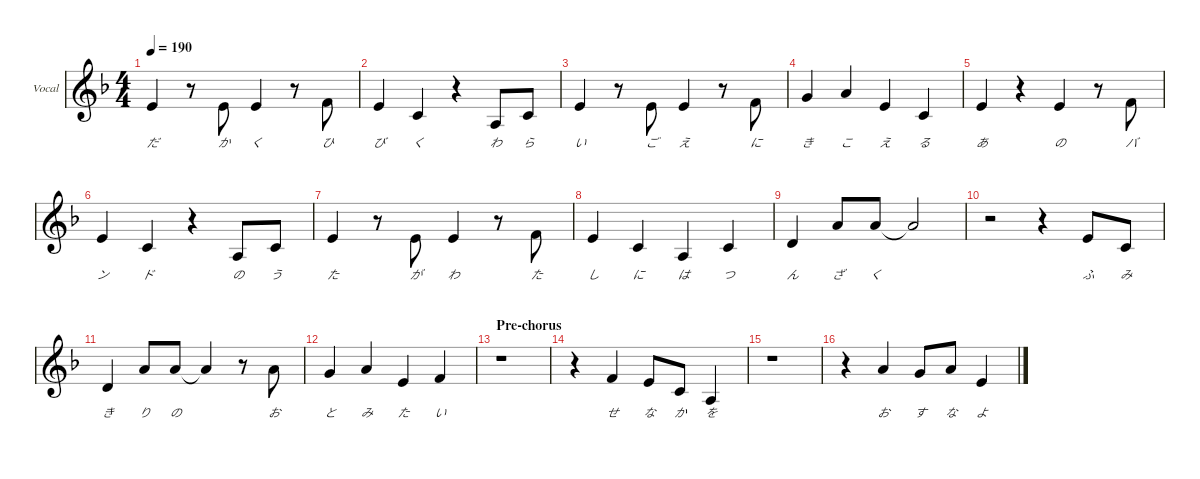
\defaultSystemsLayout 4
\hideDynamics
\bracketExtendMode nobrackets
\firstSystemTrackNameOrientation horizontal
\track ("Vocal" "Vocal") {defaultSystemsLayout 4 mute instrument lead7fifths}
\staff {score}
\tuning (E4 B3 G3 D3 A2 E2)
\ts (4 4)
\tempo 190
\clef g2
\scale
0.284145
\ks dminor
0.1{acc forcenatural}.4{lyrics (0 "だ") lyrics (1 "") lyrics (2 "") lyrics (3 "") lyrics (4 "") dy f beam Up} r.8{beam Down} 0.1{acc forcenatural}.8{lyrics (0 "か") lyrics (1 "") lyrics (2 "") lyrics (3 "") lyrics (4 "") beam Up} 0.1{acc forcenatural}.4{lyrics (0 "く") lyrics (1 "") lyrics (2 "") lyrics (3 "") lyrics (4 "") beam Up} r.8{beam Down} 1.1{acc forcenatural}.8{lyrics (0 "ひ") lyrics (1 "") lyrics (2 "") lyrics (3 "") lyrics (4 "") beam Up} |
\scale
0.240829 0.1{acc forcenatural}.4{lyrics (0 "び") lyrics (1 "") lyrics (2 "") lyrics (3 "") lyrics (4 "") beam Up} 1.2{acc forcenatural}.4{lyrics (0 "く") lyrics (1 "") lyrics (2 "") lyrics (3 "") lyrics (4 "") beam Up} r.4{beam Down} 2.3{acc forcenatural}.8{lyrics (0 "わ") lyrics (1 "") lyrics (2 "") lyrics (3 "") lyrics (4 "") beam Up} 1.2{acc forcenatural}.8{lyrics (0 "ら") lyrics (1 "") lyrics (2 "") lyrics (3 "") lyrics (4 "") beam Up} |
\scale
0.237513 0.1{acc forcenatural}.4{lyrics (0 "い") lyrics (1 "") lyrics (2 "") lyrics (3 "") lyrics (4 "") beam Up} r.8{beam Down} 0.1{acc forcenatural}.8{lyrics (0 "ご") lyrics (1 "") lyrics (2 "") lyrics (3 "") lyrics (4 "") beam Up} 0.1{acc forcenatural}.4{lyrics (0 "え") lyrics (1 "") lyrics (2 "") lyrics (3 "") lyrics (4 "") beam Up} r.8{beam Down} 1.1{acc forcenatural}.8{lyrics (0 "に") lyrics (1 "") lyrics (2 "") lyrics (3 "") lyrics (4 "") beam Up} |
\scale
0.237513 3.1{acc forcenatural}.4{lyrics (0 "き") lyrics (1 "") lyrics (2 "") lyrics (3 "") lyrics (4 "") beam Up} 5.1{acc forcenatural}.4{lyrics (0 "こ") lyrics (1 "") lyrics (2 "") lyrics (3 "") lyrics (4 "") beam Up} 0.1{acc forcenatural}.4{lyrics (0 "え") lyrics (1 "") lyrics (2 "") lyrics (3 "") lyrics (4 "") beam Up} 1.2{acc forcenatural}.4{lyrics (0 "る") lyrics (1 "") lyrics (2 "") lyrics (3 "") lyrics (4 "") beam Up} |
\scale
0.284145 0.1{acc forcenatural}.4{lyrics (0 "あ") lyrics (1 "") lyrics (2 "") lyrics (3 "") lyrics (4 "") beam Up} r.4{beam Down} 0.1{acc forcenatural}.4{lyrics (0 "の") lyrics (1 "") lyrics (2 "") lyrics (3 "") lyrics (4 "") beam Up} r.8{beam Down} 1.1{acc forcenatural}.8{lyrics (0 "バ") lyrics (1 "") lyrics (2 "") lyrics (3 "") lyrics (4 "") beam Up} |
\scale
0.240829 0.1{acc forcenatural}.4{lyrics (0 "ン") lyrics (1 "") lyrics (2 "") lyrics (3 "") lyrics (4 "") beam Up} 1.2{acc forcenatural}.4{lyrics (0 "ド") lyrics (1 "") lyrics (2 "") lyrics (3 "") lyrics (4 "") beam Up} r.4{beam Down} 2.3{acc forcenatural}.8{lyrics (0 "の") lyrics (1 "") lyrics (2 "") lyrics (3 "") lyrics (4 "") beam Up} 1.2{acc forcenatural}.8{lyrics (0 "う") lyrics (1 "") lyrics (2 "") lyrics (3 "") lyrics (4 "") beam Up} |
\scale
0.237513 0.1{acc forcenatural}.4{lyrics (0 "た") lyrics (1 "") lyrics (2 "") lyrics (3 "") lyrics (4 "") beam Up} r.8{beam Down} 0.1{acc forcenatural}.8{lyrics (0 "が") lyrics (1 "") lyrics (2 "") lyrics (3 "") lyrics (4 "") beam Up} 0.1{acc forcenatural}.4{lyrics (0 "わ") lyrics (1 "") lyrics (2 "") lyrics (3 "") lyrics (4 "") beam Up} r.8{beam Down} 1.1{acc forcenatural}.8{lyrics (0 "た") lyrics (1 "") lyrics (2 "") lyrics (3 "") lyrics (4 "") beam Up} |
\scale
0.237513 0.1{acc forcenatural}.4{lyrics (0 "し") lyrics (1 "") lyrics (2 "") lyrics (3 "") lyrics (4 "") beam Up} 1.2{acc forcenatural}.4{lyrics (0 "に") lyrics (1 "") lyrics (2 "") lyrics (3 "") lyrics (4 "") beam Up} 2.3{acc forcenatural}.4{lyrics (0 "は") lyrics (1 "") lyrics (2 "") lyrics (3 "") lyrics (4 "") beam Up} 1.2{acc forcenatural}.4{lyrics (0 "つ") lyrics (1 "") lyrics (2 "") lyrics (3 "") lyrics (4 "") beam Up} |
\scale
0.284145 3.2{acc forcenatural}.4{lyrics (0 "ん") lyrics (1 "") lyrics (2 "") lyrics (3 "") lyrics (4 "") beam Up} 5.1{acc forcenatural}.8{lyrics (0 "ざ") lyrics (1 "") lyrics (2 "") lyrics (3 "") lyrics (4 "") beam Up} 5.1{acc forcenatural}.8{lyrics (0 "く") lyrics (1 "") lyrics (2 "") lyrics (3 "") lyrics (4 "") beam Up} 5.1{t acc forcenatural}.2{beam Up} |
\scale
0.238618 r.2{beam Down} r.4{beam Down} 0.1{acc forcenatural}.8{lyrics (0 "ふ") lyrics (1 "") lyrics (2 "") lyrics (3 "") lyrics (4 "") beam Up} 1.2{acc forcenatural}.8{lyrics (0 "み") lyrics (1 "") lyrics (2 "") lyrics (3 "") lyrics (4 "") beam Up} |
\scale
0.238618 3.2{acc forcenatural}.4{lyrics (0 "き") lyrics (1 "") lyrics (2 "") lyrics (3 "") lyrics (4 "") beam Up} 5.1{acc forcenatural}.8{lyrics (0 "り") lyrics (1 "") lyrics (2 "") lyrics (3 "") lyrics (4 "") beam Up} 5.1{acc forcenatural}.8{lyrics (0 "の") lyrics (1 "") lyrics (2 "") lyrics (3 "") lyrics (4 "") beam Up} 5.1{t acc forcenatural}.4{beam Up} r.8{beam Down} 5.1{acc forcenatural}.8{lyrics (0 "お") lyrics (1 "") lyrics (2 "") lyrics (3 "") lyrics (4 "") beam Up} |
\scale
0.238619 3.1{acc forcenatural}.4{lyrics (0 "と") lyrics (1 "") lyrics (2 "") lyrics (3 "") lyrics (4 "") beam Up} 5.1{acc forcenatural}.4{lyrics (0 "み") lyrics (1 "") lyrics (2 "") lyrics (3 "") lyrics (4 "") beam Up} 0.1{acc forcenatural}.4{lyrics (0 "た") lyrics (1 "") lyrics (2 "") lyrics (3 "") lyrics (4 "") beam Up} 1.1{acc forcenatural}.4{lyrics (0 "い") lyrics (1 "") lyrics (2 "") lyrics (3 "") lyrics (4 "") beam Up} |
\section ("" "Pre-chorus")
\scale
0.284145 r.1{beam Down} |
\scale
0.238618 r.4{beam Down} 1.1{acc forcenatural}.4{lyrics (0 "せ") lyrics (1 "") lyrics (2 "") lyrics (3 "") lyrics (4 "") beam Up} 0.1{acc forcenatural}.8{lyrics (0 "な") lyrics (1 "") lyrics (2 "") lyrics (3 "") lyrics (4 "") beam Up} 1.2{acc forcenatural}.8{lyrics (0 "か") lyrics (1 "") lyrics (2 "") lyrics (3 "") lyrics (4 "") beam Up} 2.3{acc forcenatural}.4{lyrics (0 "を") lyrics (1 "") lyrics (2 "") lyrics (3 "") lyrics (4 "") beam Up} |
\scale
0.239724 r.1{beam Down} |
\scale
0.237513 r.4{beam Down} 5.1{acc forcenatural}.4{lyrics (0 "お") lyrics (1 "") lyrics (2 "") lyrics (3 "") lyrics (4 "") beam Up} 3.1{acc forcenatural}.8{lyrics (0 "す") lyrics (1 "") lyrics (2 "") lyrics (3 "") lyrics (4 "") beam Up} 5.1{acc forcenatural}.8{lyrics (0 "な") lyrics (1 "") lyrics (2 "") lyrics (3 "") lyrics (4 "") beam Up} 0.1{acc forcenatural}.4{lyrics (0 "よ") lyrics (1 "") lyrics (2 "") lyrics (3 "") lyrics (4 "") beam Up}
